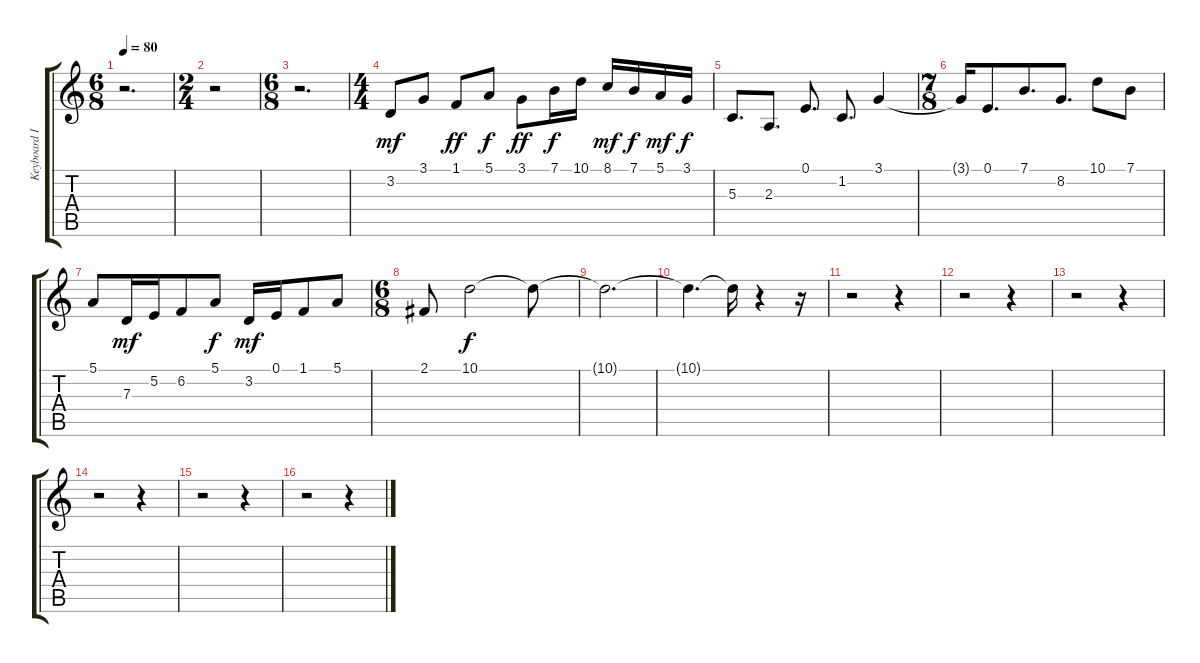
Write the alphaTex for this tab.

\track ("Keyboard III" "Keyboard I") {instrument lead1square}
\staff {score tabs}
\tuning (E4 B3 G3 D3 A2 E2) {hide}
\ts (6 8)
\tempo 80
\clef g2
\ks c
r.2{d dy f} |
\ts (2 4)
r.2 |
\ts (6 8)
r.2{d} |
\ts (4 4)
3.2.8{dy mf} 3.1.8 1.1.8{dy ff} 5.1.8{dy f} 3.1.8{dy ff} 7.1.16{dy f} 10.1.16 8.1.16{dy mf} 7.1.16{dy f} 5.1.16{dy mf} 3.1.16{dy f} |
5.3.8{d} 2.3.8{d} 0.1.8{d} 1.2.8{d} 3.1.4 |
\ts (7 8)
3.1{t}.16 0.1.8{d} 7.1.8{d} 8.2.8{d} 10.1.8 7.1.8 |
5.1.8 7.3.16{dy mf} 5.2.16 6.2.8 5.1.8{dy f} 3.2.16{dy mf} 0.1.16 1.1.8 5.1.8 |
\ts (6 8)
2.1.8 10.1.2{dy f} 10.1{t}.8 |
10.1{t}.2{d} |
10.1{t}.4{d} 10.1{t}.16 r.4 r.16 |
r.2 r.4 |
r.2 r.4 |
r.2 r.4 |
r.2 r.4 |
r.2 r.4 |
r.2 r.4
